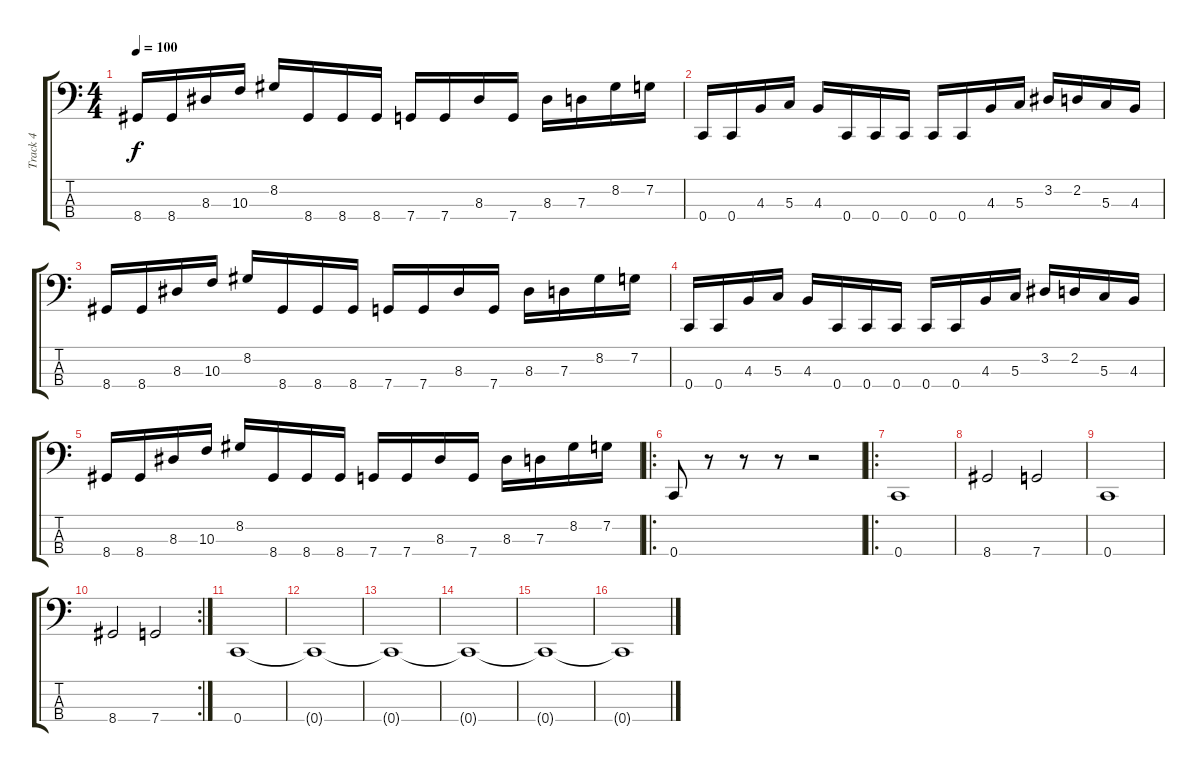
\track ("Track 4" "Track 4") {instrument electricbasspick}
\staff {score tabs}
\tuning (F2 C2 G1 C1) {hide}
\ts (4 4)
\tempo 100
\clef f4
\ks c
8.4.16{dy f} 8.4.16 8.3.16 10.3.16 8.2.16 8.4.16 8.4.16 8.4.16 7.4.16 7.4.16 8.3.16 7.4.16 8.3.16 7.3.16 8.2.16 7.2.16 |
0.4.16 0.4.16 4.3.16 5.3.16 4.3.16 0.4.16 0.4.16 0.4.16 0.4.16 0.4.16 4.3.16 5.3.16 3.2.16 2.2.16 5.3.16 4.3.16 |
8.4.16 8.4.16 8.3.16 10.3.16 8.2.16 8.4.16 8.4.16 8.4.16 7.4.16 7.4.16 8.3.16 7.4.16 8.3.16 7.3.16 8.2.16 7.2.16 |
0.4.16 0.4.16 4.3.16 5.3.16 4.3.16 0.4.16 0.4.16 0.4.16 0.4.16 0.4.16 4.3.16 5.3.16 3.2.16 2.2.16 5.3.16 4.3.16 |
8.4.16 8.4.16 8.3.16 10.3.16 8.2.16 8.4.16 8.4.16 8.4.16 7.4.16 7.4.16 8.3.16 7.4.16 8.3.16 7.3.16 8.2.16 7.2.16 |
\ro
0.4.8 r.8 r.8 r.8 r.2 |
\ro
0.4.1 |
8.4.2 7.4.2 |
0.4.1 |
\rc 2
8.4.2 7.4.2 |
0.4.1 |
0.4{t}.1 |
0.4{t}.1 |
0.4{t}.1 |
0.4{t}.1 |
0.4{t}.1
